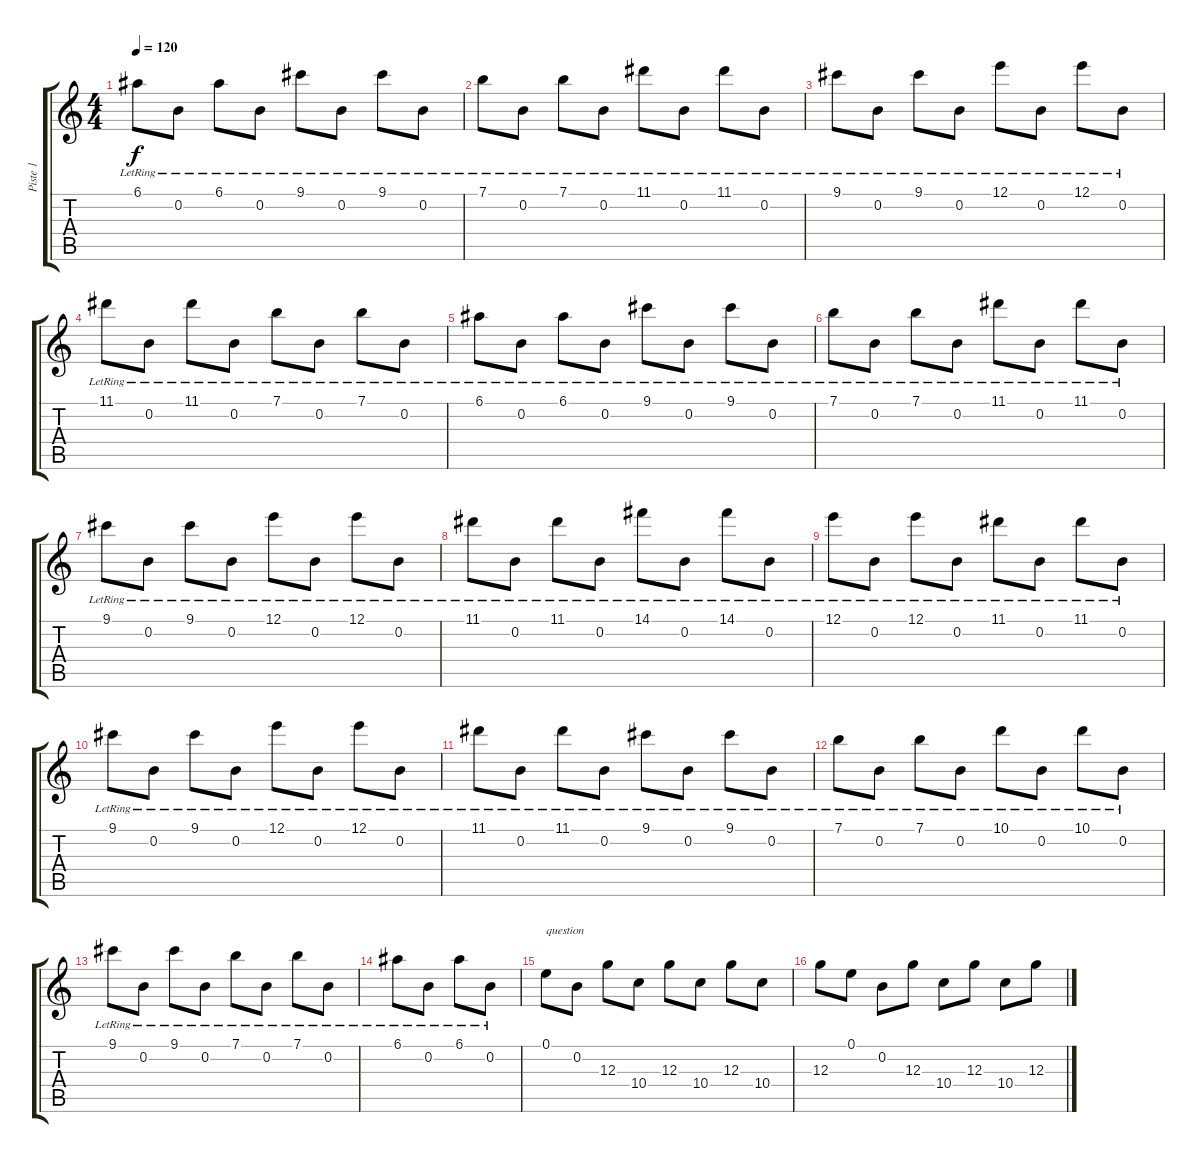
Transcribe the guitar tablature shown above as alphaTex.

\track ("Piste 1" "Piste 1") {instrument distortionguitar}
\staff {score tabs}
\tuning (E4 B3 G3 D3 A2 E2) {hide}
\ts (4 4)
\tempo 120
\clef g2
\ks c
6.1{lr}.8{dy f} 0.2{lr}.8 6.1{lr}.8 0.2{lr}.8 9.1{lr}.8 0.2{lr}.8 9.1{lr}.8 0.2{lr}.8 |
7.1{lr}.8 0.2{lr}.8 7.1{lr}.8 0.2{lr}.8 11.1{lr}.8 0.2{lr}.8 11.1{lr}.8 0.2{lr}.8 |
9.1{lr}.8 0.2{lr}.8 9.1{lr}.8 0.2{lr}.8 12.1{lr}.8 0.2{lr}.8 12.1{lr}.8 0.2{lr}.8 |
11.1{lr}.8 0.2{lr}.8 11.1{lr}.8 0.2{lr}.8 7.1{lr}.8 0.2{lr}.8 7.1{lr}.8 0.2{lr}.8 |
6.1{lr}.8 0.2{lr}.8 6.1{lr}.8 0.2{lr}.8 9.1{lr}.8 0.2{lr}.8 9.1{lr}.8 0.2{lr}.8 |
7.1{lr}.8 0.2{lr}.8 7.1{lr}.8 0.2{lr}.8 11.1{lr}.8 0.2{lr}.8 11.1{lr}.8 0.2{lr}.8 |
9.1{lr}.8 0.2{lr}.8 9.1{lr}.8 0.2{lr}.8 12.1{lr}.8 0.2{lr}.8 12.1{lr}.8 0.2{lr}.8 |
11.1{lr}.8 0.2{lr}.8 11.1{lr}.8 0.2{lr}.8 14.1{lr}.8 0.2{lr}.8 14.1{lr}.8 0.2{lr}.8 |
12.1{lr}.8 0.2{lr}.8 12.1{lr}.8 0.2{lr}.8 11.1{lr}.8 0.2{lr}.8 11.1{lr}.8 0.2{lr}.8 |
9.1{lr}.8 0.2{lr}.8 9.1{lr}.8 0.2{lr}.8 12.1{lr}.8 0.2{lr}.8 12.1{lr}.8 0.2{lr}.8 |
11.1{lr}.8 0.2{lr}.8 11.1{lr}.8 0.2{lr}.8 9.1{lr}.8 0.2{lr}.8 9.1{lr}.8 0.2{lr}.8 |
7.1{lr}.8 0.2{lr}.8 7.1{lr}.8 0.2{lr}.8 10.1{lr}.8 0.2{lr}.8 10.1{lr}.8 0.2{lr}.8 |
9.1{lr}.8 0.2{lr}.8 9.1{lr}.8 0.2{lr}.8 7.1{lr}.8 0.2{lr}.8 7.1{lr}.8 0.2{lr}.8 |
6.1{lr}.8 0.2{lr}.8 6.1{lr}.8 0.2{lr}.8 |
0.1.8{txt "question" instrument acousticguitarsteel} 0.2.8 12.3.8 10.4.8 12.3.8 10.4.8 12.3.8 10.4.8 |
12.3.8 0.1.8 0.2.8 12.3.8 10.4.8 12.3.8 10.4.8 12.3.8
